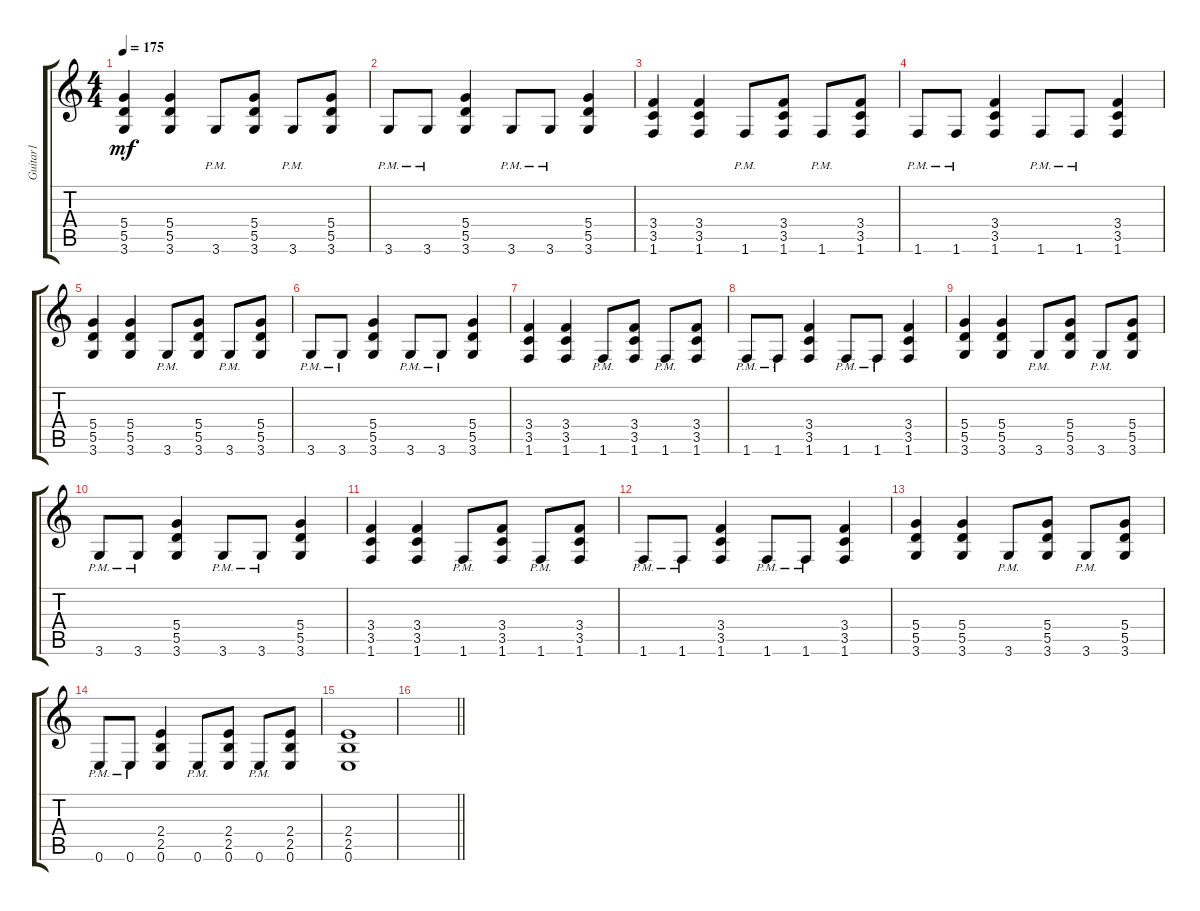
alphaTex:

\track ("Guitar1" "Guitar1") {instrument overdrivenguitar}
\staff {score tabs}
\tuning (E4 B3 G3 D3 A2 E2) {hide}
\ts (4 4)
\tempo 175
\clef g2
\ks c
(5.4 5.5 3.6).4{dy mf} (5.4 5.5 3.6).4 3.6{pm}.8 (5.4 5.5 3.6).8 3.6{pm}.8 (5.4 5.5 3.6).8 |
3.6{pm}.8 3.6{pm}.8 (5.4 5.5 3.6).4 3.6{pm}.8 3.6{pm}.8 (5.4 5.5 3.6).4 |
(3.4 3.5 1.6).4 (3.4 3.5 1.6).4 1.6{pm}.8 (3.4 3.5 1.6).8 1.6{pm}.8 (3.4 3.5 1.6).8 |
1.6{pm}.8 1.6{pm}.8 (3.4 3.5 1.6).4 1.6{pm}.8 1.6{pm}.8 (3.4 3.5 1.6).4 |
(5.4 5.5 3.6).4 (5.4 5.5 3.6).4 3.6{pm}.8 (5.4 5.5 3.6).8 3.6{pm}.8 (5.4 5.5 3.6).8 |
3.6{pm}.8 3.6{pm}.8 (5.4 5.5 3.6).4 3.6{pm}.8 3.6{pm}.8 (5.4 5.5 3.6).4 |
(3.4 3.5 1.6).4 (3.4 3.5 1.6).4 1.6{pm}.8 (3.4 3.5 1.6).8 1.6{pm}.8 (3.4 3.5 1.6).8 |
1.6{pm}.8 1.6{pm}.8 (3.4 3.5 1.6).4 1.6{pm}.8 1.6{pm}.8 (3.4 3.5 1.6).4 |
(5.4 5.5 3.6).4 (5.4 5.5 3.6).4 3.6{pm}.8 (5.4 5.5 3.6).8 3.6{pm}.8 (5.4 5.5 3.6).8 |
3.6{pm}.8 3.6{pm}.8 (5.4 5.5 3.6).4 3.6{pm}.8 3.6{pm}.8 (5.4 5.5 3.6).4 |
(3.4 3.5 1.6).4 (3.4 3.5 1.6).4 1.6{pm}.8 (3.4 3.5 1.6).8 1.6{pm}.8 (3.4 3.5 1.6).8 |
1.6{pm}.8 1.6{pm}.8 (3.4 3.5 1.6).4 1.6{pm}.8 1.6{pm}.8 (3.4 3.5 1.6).4 |
(5.4 5.5 3.6).4 (5.4 5.5 3.6).4 3.6{pm}.8 (5.4 5.5 3.6).8 3.6{pm}.8 (5.4 5.5 3.6).8 |
0.6{pm}.8 0.6{pm}.8 (2.4 2.5 0.6).4 0.6{pm}.8 (2.4 2.5 0.6).8 0.6{pm}.8 (2.4 2.5 0.6).8 |
(2.4 2.5 0.6).1 |
\barLineRight lightlight
